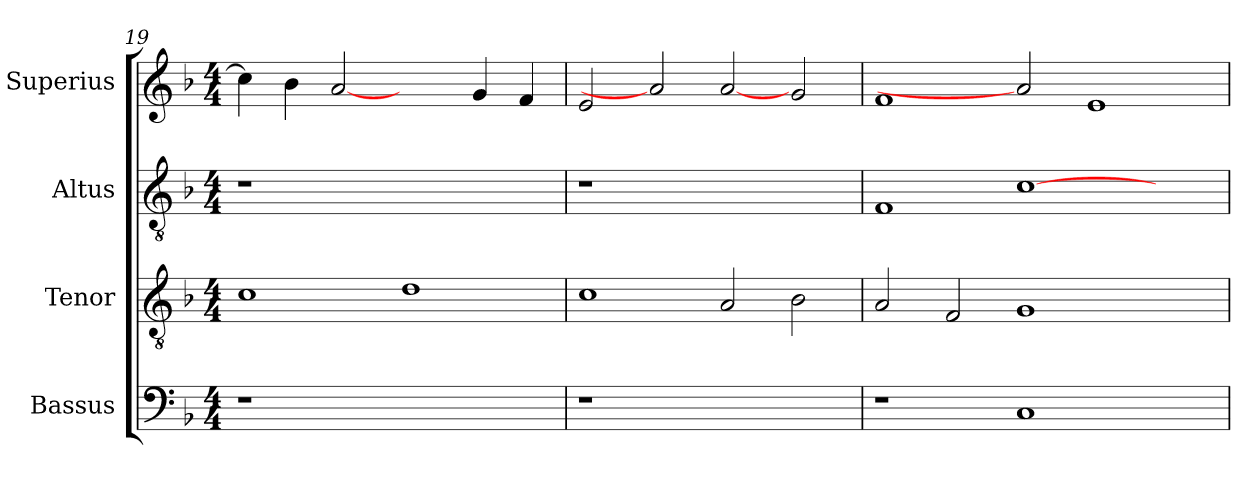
**kern	**kern	**kern	**kern
*part4	*part3	*part2	*part1
*staff4	*staff3	*staff2	*staff1
*I"Bassus	*I"Tenor	*I"Altus	*I"Superius
*I'B.	*I'T.	*I'A.	*I'S.
*clefF4	*clefGv2	*clefGv2	*clefG2
*	*ITrd7c12	*ITrd7c12	*
*k[b-]	*k[b-]	*k[b-]	*k[b-]
*F:	*F:	*F:	*F:
*M4/4	*M4/4	*M4/4	*M4/4
=19	=19	=19	=19
!LO:N:vis=1	!	!LO:N:vis=1	!
1r	1Ci	1r	4cci\]
.	.	.	4b-i\
.	.	.	[2ai
1ryy	1Di	1ryy	2ryy
.	.	.	4gi/
.	.	.	4fi/
=20	=20	=20	=20
!LO:N:vis=1	!	!LO:N:vis=1	!
1r	1Ci	1r	2ei/
.	.	.	2ai]
1ryy	2AAi/	1ryy	[2ai
.	2BB-i\	.	2gi/
!!LO:LB:g=z
=21	=21	=21	=21
1r	2AAi/	1FFi	1fi
.	2FFi/	.	.
1Ci	1GGi	[>1Ci	2ai]
.	.	.	1ei
2ryy	2ryy	2ryy	.
=	=	=	=
*-	*-	*-	*-
